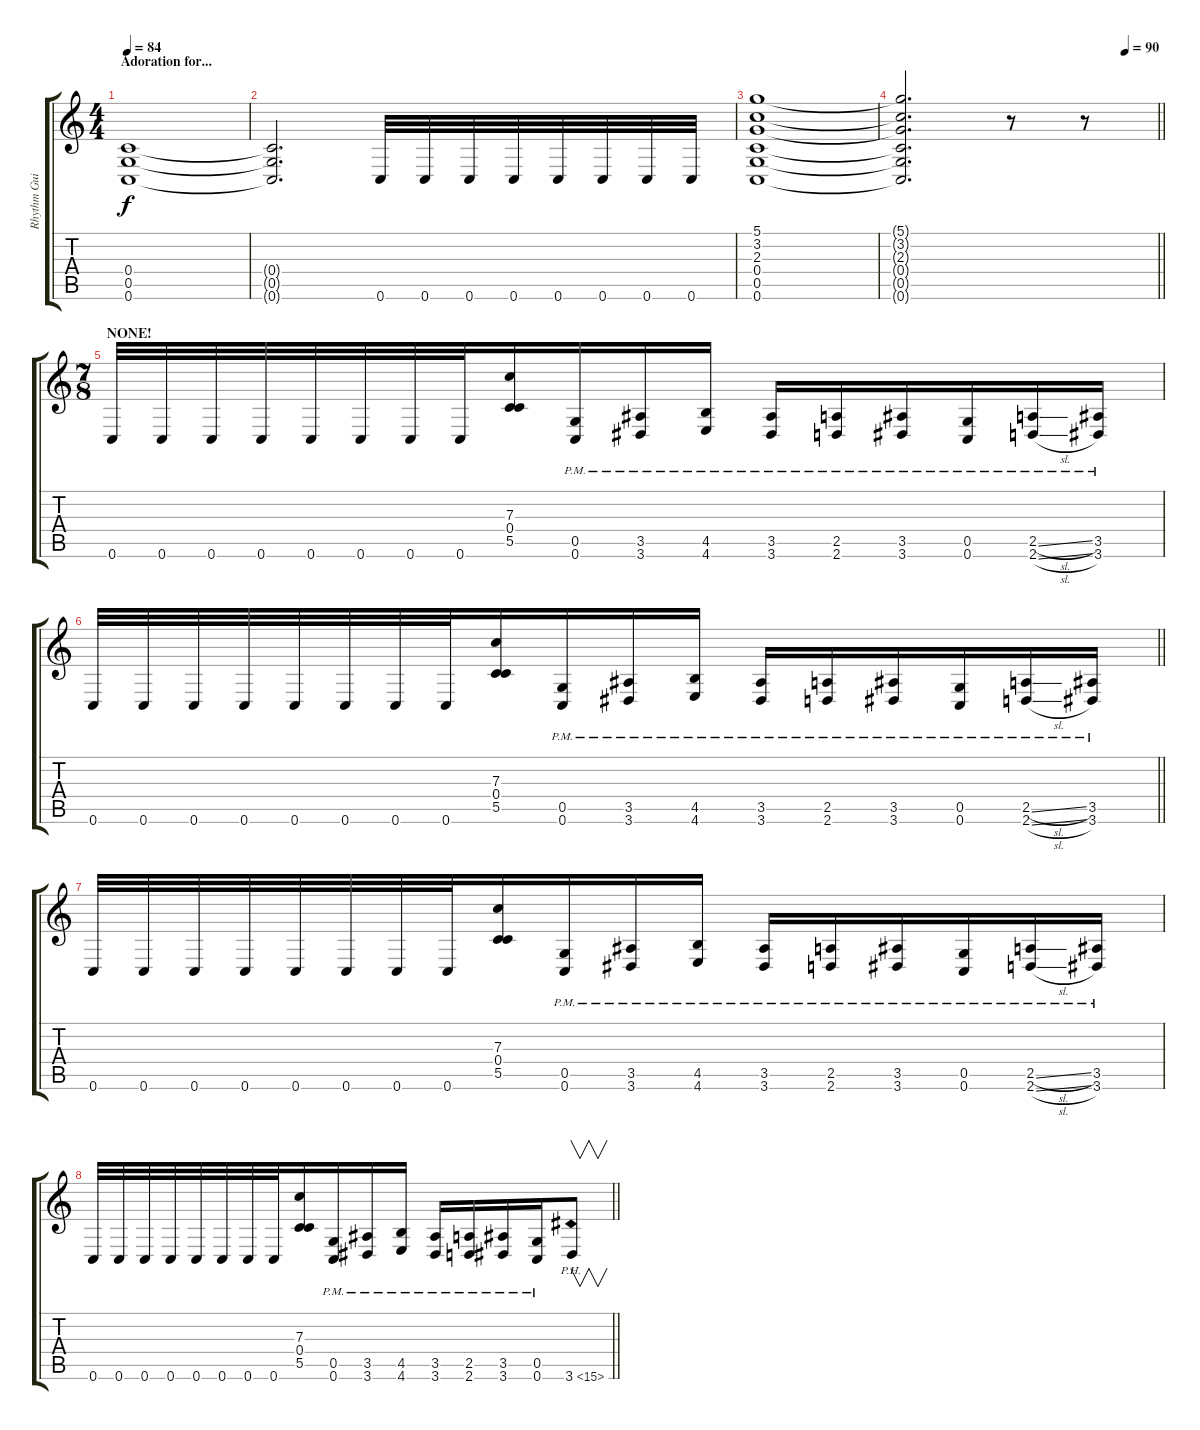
\track ("Rhythm Guitar - Christian Andreu" "Rhythm Gui") {instrument distortionguitar}
\staff {score tabs}
\tuning (D4 A3 F3 C3 G2 C2) {hide}
\ts (4 4)
\section ("" "Adoration for...")
\tempo 84
\clef g2
\ks c
(0.4 0.5 0.6).1{dy f} |
(0.4{t} 0.5{t} 0.6{t}).2{d} 0.6.32 0.6.32 0.6.32 0.6.32 0.6.32 0.6.32 0.6.32 0.6.32 |
(5.1 3.2 2.3 0.4 0.5 0.6).1 |
\tempo (90 0.875)
\barLineRight lightlight
(5.1{t} 3.2{t} 2.3{t} 0.4{t} 0.5{t} 0.6{t}).2{d} r.8 r.8 |
\ts (7 8)
\section ("" "NONE!")
0.6.32 0.6.32 0.6.32 0.6.32 0.6.32 0.6.32 0.6.32 0.6.32 (7.3 0.4 5.5).16 (0.5{pm} 0.6{pm}).16 (3.5{pm} 3.6{pm}).16 (4.5{pm} 4.6{pm}).16 (3.5{pm} 3.6{pm}).16 (2.5{pm} 2.6{pm}).16 (3.5{pm} 3.6{pm}).16 (0.5{pm} 0.6{pm}).16 (2.5{sl pm} 2.6{sl pm}).16 (3.5{pm} 3.6{pm}).16 |
\barLineRight lightlight
0.6.32 0.6.32 0.6.32 0.6.32 0.6.32 0.6.32 0.6.32 0.6.32 (7.3 0.4 5.5).16 (0.5{pm} 0.6{pm}).16 (3.5{pm} 3.6{pm}).16 (4.5{pm} 4.6{pm}).16 (3.5{pm} 3.6{pm}).16 (2.5{pm} 2.6{pm}).16 (3.5{pm} 3.6{pm}).16 (0.5{pm} 0.6{pm}).16 (2.5{sl pm} 2.6{sl pm}).16 (3.5{pm} 3.6{pm}).16 |
0.6.32 0.6.32 0.6.32 0.6.32 0.6.32 0.6.32 0.6.32 0.6.32 (7.3 0.4 5.5).16 (0.5{pm} 0.6{pm}).16 (3.5{pm} 3.6{pm}).16 (4.5{pm} 4.6{pm}).16 (3.5{pm} 3.6{pm}).16 (2.5{pm} 2.6{pm}).16 (3.5{pm} 3.6{pm}).16 (0.5{pm} 0.6{pm}).16 (2.5{sl pm} 2.6{sl pm}).16 (3.5{pm} 3.6{pm}).16 |
\barLineRight lightlight
0.6.32 0.6.32 0.6.32 0.6.32 0.6.32 0.6.32 0.6.32 0.6.32 (7.3 0.4 5.5).16 (0.5{pm} 0.6{pm}).16 (3.5{pm} 3.6{pm}).16 (4.5{pm} 4.6{pm}).16 (3.5{pm} 3.6{pm}).16 (2.5{pm} 2.6{pm}).16 (3.5{pm} 3.6{pm}).16 (0.5{pm} 0.6{pm}).16 3.6{ph 12}.8{v}
